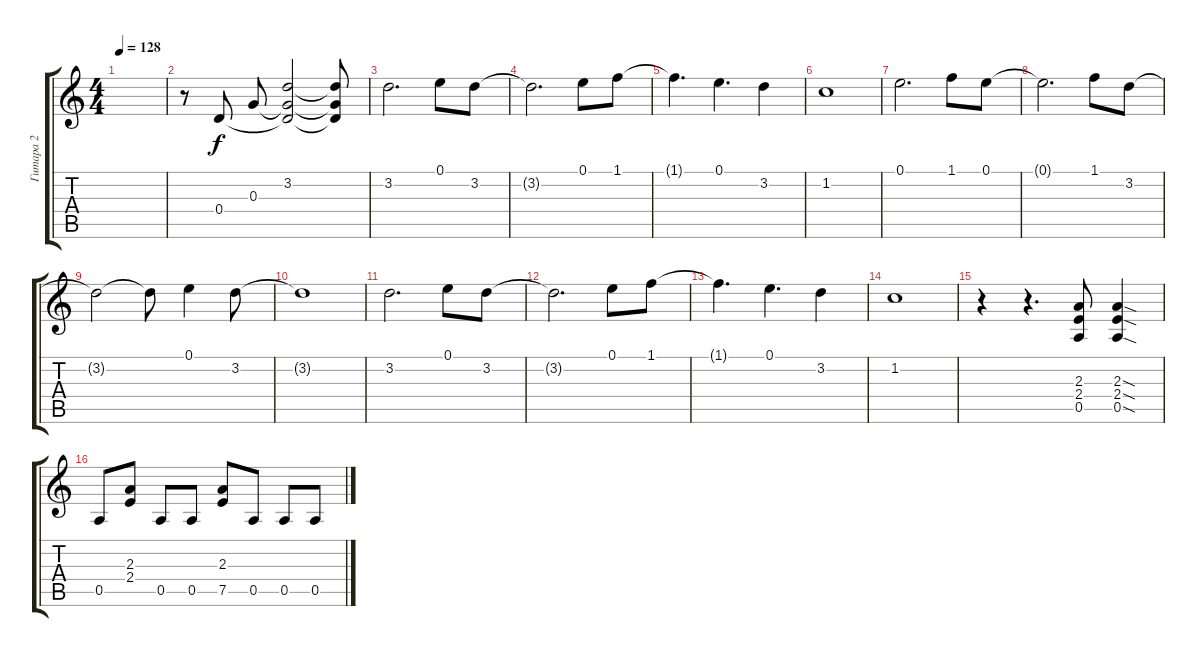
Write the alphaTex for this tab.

\track ("Гитара 2" "Гитара 2") {instrument distortionguitar}
\staff {score tabs}
\tuning (E4 B3 G3 D3 A2 E2) {hide}
\ts (4 4)
\tempo 128
\clef g2
\ks c
|
r.8 0.4.8 0.3.8 (3.2 0.3{t} 0.4{t}).2 (3.2{t} 0.3{t} 0.4{t}).8 |
3.2.2{d} 0.1.8 3.2.8 |
3.2{t}.2{d} 0.1.8 1.1.8 |
1.1{t}.4{d} 0.1.4{d} 3.2.4 |
1.2.1 |
0.1.2{d} 1.1.8 0.1.8 |
0.1{t}.2{d} 1.1.8 3.2.8 |
3.2{t}.2 3.2{t}.8 0.1.4 3.2.8 |
3.2{t}.1 |
3.2.2{d} 0.1.8 3.2.8 |
3.2{t}.2{d} 0.1.8 1.1.8 |
1.1{t}.4{d} 0.1.4{d} 3.2.4 |
1.2.1 |
r.4 r.4{d} (2.3 2.4 0.5).8 (2.3{sod} 2.4{sod} 0.5{sod}).4 |
0.5.8 (2.3 2.4).8 0.5.8 0.5.8 (2.3 7.5).8 0.5.8 0.5.8 0.5.8
